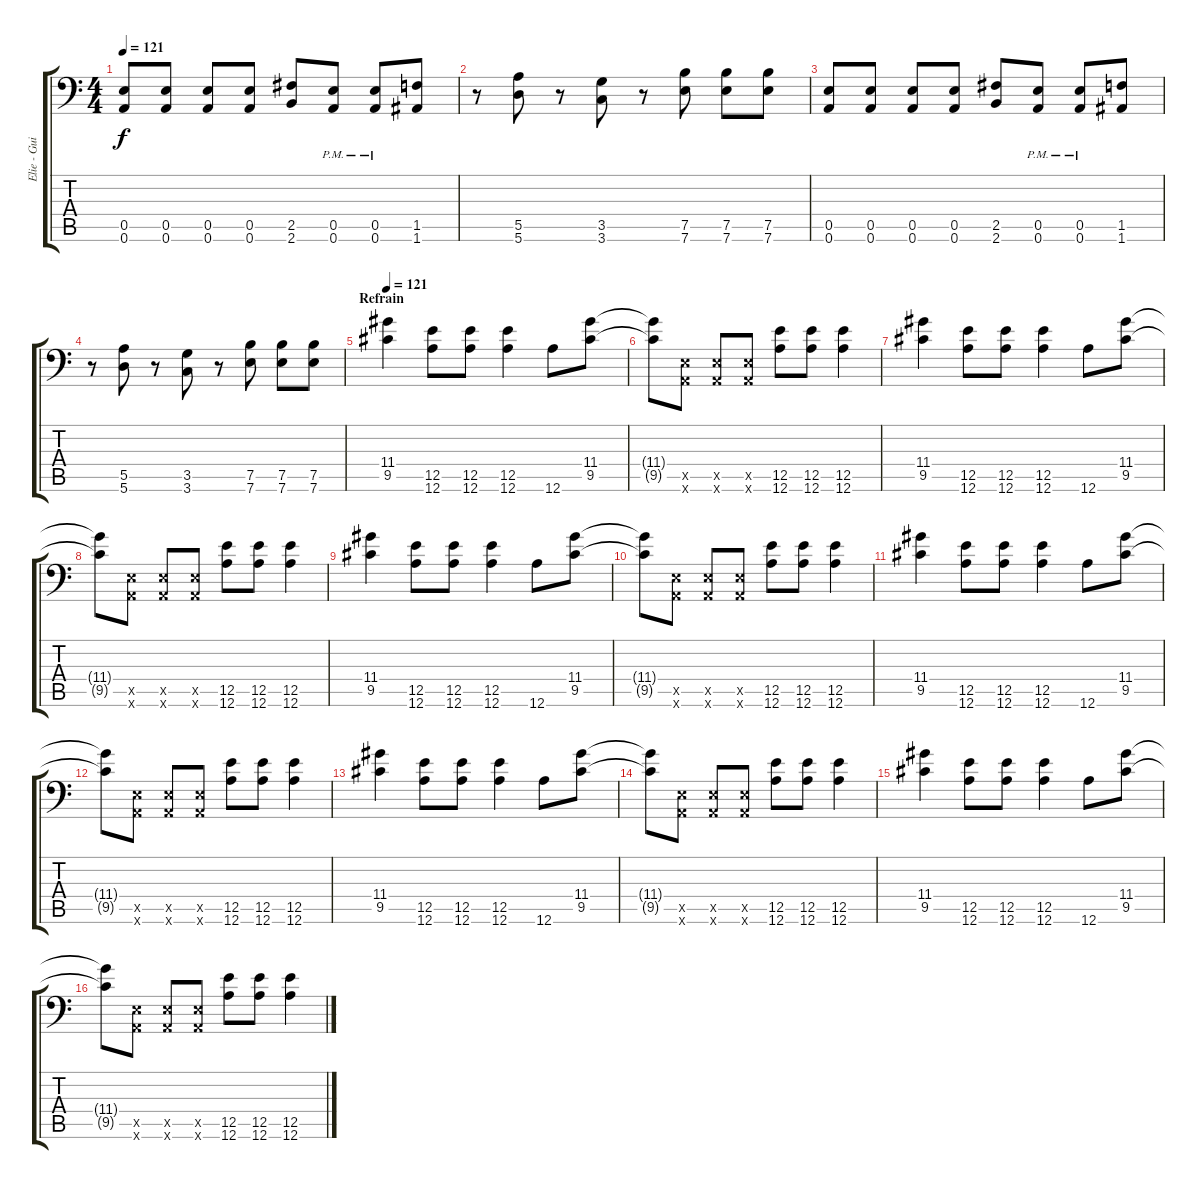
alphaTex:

\track ("Elie - Guitare" "Elie - Gui") {instrument distortionguitar}
\staff {score tabs}
\tuning (B3 Gb3 D3 A2 E2 A1) {hide}
\ts (4 4)
\tempo 121
\clef f4
\ks c
(0.5 0.6).8{dy f} (0.5 0.6).8 (0.5 0.6).8 (0.5 0.6).8 (2.5 2.6).8 (0.5{pm} 0.6{pm}).8 (0.5{pm} 0.6{pm}).8 (1.5 1.6).8 |
r.8 (5.5 5.6).8 r.8 (3.5 3.6).8 r.8 (7.5 7.6).8 (7.5 7.6).8 (7.5 7.6).8 |
(0.5 0.6).8 (0.5 0.6).8 (0.5 0.6).8 (0.5 0.6).8 (2.5 2.6).8 (0.5{pm} 0.6{pm}).8 (0.5{pm} 0.6{pm}).8 (1.5 1.6).8 |
r.8 (5.5 5.6).8 r.8 (3.5 3.6).8 r.8 (7.5 7.6).8 (7.5 7.6).8 (7.5 7.6).8 |
\section ("" "Refrain")
\tempo 121
(11.4 9.5).4{volume 14 balance 6 instrument distortionguitar} (12.5 12.6).8 (12.5 12.6).8 (12.5 12.6).4 12.6.8 (11.4 9.5).8 |
(11.4{t} 9.5{t}).8 (0.5{x} 0.6{x}).8 (0.5{x} 0.6{x}).8 (0.5{x} 0.6{x}).8 (12.5 12.6).8 (12.5 12.6).8 (12.5 12.6).4 |
(11.4 9.5).4 (12.5 12.6).8 (12.5 12.6).8 (12.5 12.6).4 12.6.8 (11.4 9.5).8 |
(11.4{t} 9.5{t}).8 (0.5{x} 0.6{x}).8 (0.5{x} 0.6{x}).8 (0.5{x} 0.6{x}).8 (12.5 12.6).8 (12.5 12.6).8 (12.5 12.6).4 |
(11.4 9.5).4 (12.5 12.6).8 (12.5 12.6).8 (12.5 12.6).4 12.6.8 (11.4 9.5).8 |
(11.4{t} 9.5{t}).8 (0.5{x} 0.6{x}).8 (0.5{x} 0.6{x}).8 (0.5{x} 0.6{x}).8 (12.5 12.6).8 (12.5 12.6).8 (12.5 12.6).4 |
(11.4 9.5).4 (12.5 12.6).8 (12.5 12.6).8 (12.5 12.6).4 12.6.8 (11.4 9.5).8 |
(11.4{t} 9.5{t}).8 (0.5{x} 0.6{x}).8 (0.5{x} 0.6{x}).8 (0.5{x} 0.6{x}).8 (12.5 12.6).8 (12.5 12.6).8 (12.5 12.6).4 |
\section ("" "")
(11.4 9.5).4{volume 14 balance 6 instrument distortionguitar} (12.5 12.6).8 (12.5 12.6).8 (12.5 12.6).4 12.6.8 (11.4 9.5).8 |
(11.4{t} 9.5{t}).8 (0.5{x} 0.6{x}).8 (0.5{x} 0.6{x}).8 (0.5{x} 0.6{x}).8 (12.5 12.6).8 (12.5 12.6).8 (12.5 12.6).4 |
(11.4 9.5).4 (12.5 12.6).8 (12.5 12.6).8 (12.5 12.6).4 12.6.8 (11.4 9.5).8 |
(11.4{t} 9.5{t}).8 (0.5{x} 0.6{x}).8 (0.5{x} 0.6{x}).8 (0.5{x} 0.6{x}).8 (12.5 12.6).8 (12.5 12.6).8 (12.5 12.6).4
